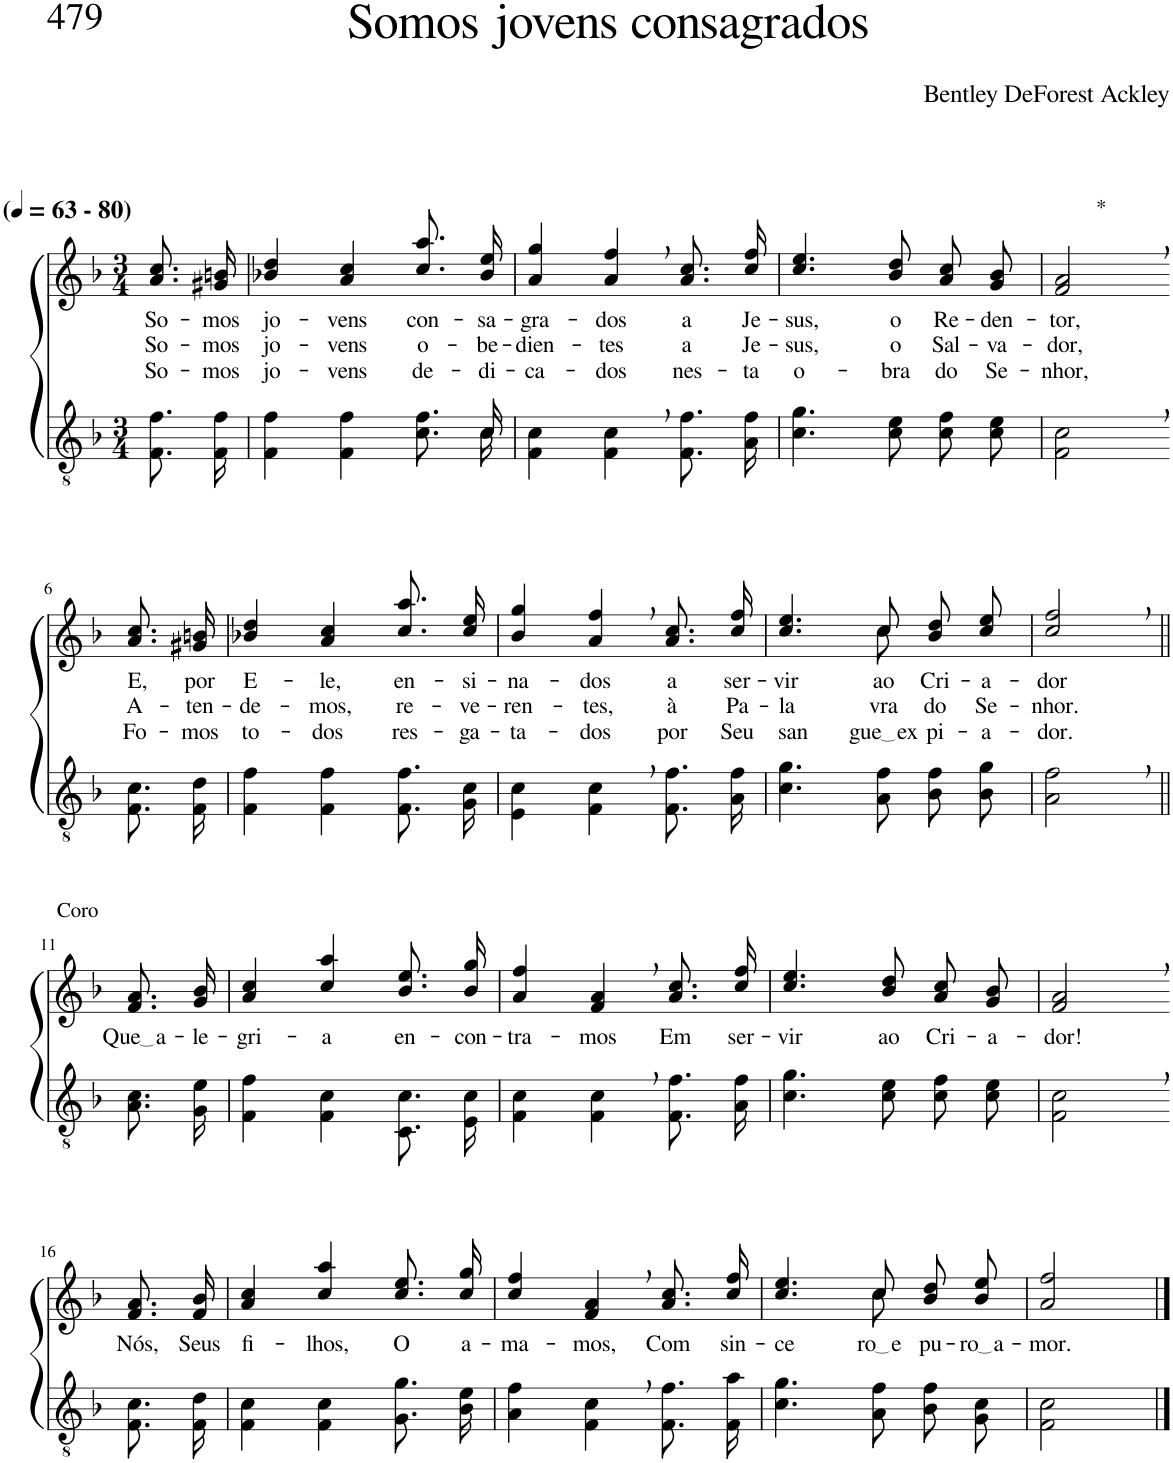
**kern	**kern	**text	**text	**text
*part2	*part1	*part1	*part1	*part1
*staff2	*staff1	*staff1	*staff1	*staff1
*I"Parte III e IV	*I"Parte I e II	*	*	*
*clefGv2	*clefG2	*	*	*
*Trd4c7	*Trd4c7	*	*	*
*k[b-]	*k[b-]	*	*	*
*M3/4	*M3/4	*	*	*
*MM63	*MM63	*	*	*
=1	=1	=1	=1	=1
!	!LO:TX:a:B:t=(	!	!	!
!	!LO:TX:a:B:t=- 80)	!	!	!
!	!	!LO:LY:b	!LO:LY:b	!LO:LY:b
8.F\ 8.f\L	8.a/ 8.cc/L	So-	So-	So-
!	!	!LO:LY:b	!LO:LY:b	!LO:LY:b
16F\ 16f\Jk	16g#X/ 16bn/Jk	-mos	-mos	-mos
=2	=2	=2	=2	=2
*^	*	*	*	*
!	!	!	!LO:LY:b	!LO:LY:b	!LO:LY:b
4F\ 4f\	8.ryy	4b-X/ 4dd/	jo-	jo-	jo-
!	!	!	!LO:LY:b	!LO:LY:b	!LO:LY:b
*v	*v	*	*	*	*
4F\ 4f\	4a/ 4cc/	-vens	-vens	-vens
!	!	!LO:LY:b	!LO:LY:b	!LO:LY:b
8.c\ 8.f\L	8.cc\ 8.aa\L	con-	o-	de-
*^	*	*	*	*
!	!	!	!LO:LY:b	!LO:LY:b	!LO:LY:b
16c\Jk	16c/	16b-\ 16ee\Jk	-sa-	-be-	-di-
=3	=3	=3	=3	=3	=3
!	!	!	!LO:LY:b	!LO:LY:b	!LO:LY:b
*v	*v	*	*	*	*
4F\ 4c\	4a/ 4gg/	-gra-	-dien-	-ca-
!	!	!LO:LY:b	!LO:LY:b	!LO:LY:b
4F\, 4c\,	4a/, 4ff/,	-dos	-tes	-dos
!	!	!LO:LY:b	!LO:LY:b	!LO:LY:b
8.F\ 8.f\L	8.a\ 8.cc\L	a	a	nes-
!	!	!LO:LY:b	!LO:LY:b	!LO:LY:b
16A\ 16f\Jk	16cc\ 16ff\Jk	Je-	Je-	-ta
=4	=4	=4	=4	=4
!	!	!LO:LY:b	!LO:LY:b	!LO:LY:b
4.c\ 4.g\	4.cc/ 4.ee/	-sus,	-sus,	o-
!	!	!LO:LY:b	!LO:LY:b	!LO:LY:b
8c\ 8e\	8b-/ 8dd/	o	o	-bra
!	!	!LO:LY:b	!LO:LY:b	!LO:LY:b
8c\ 8f\L	8a/ 8cc/L	Re-	Sal-	do
!	!	!LO:LY:b	!LO:LY:b	!LO:LY:b
8c\ 8e\J	8g/ 8b-/J	-den-	-va-	Se-
=5	=5	=5	=5	=5
!	!LO:TX:a:t=*	!	!	!
!	!	!LO:LY:b	!LO:LY:b	!LO:LY:b
2F\, 2c\,	2f/, 2a/,	-tor,	-dor,	-nhor,
!!LO:LB:g=z
=6-	=6-	=6-	=6-	=6-
!	!	!LO:LY:b	!LO:LY:b	!LO:LY:b
8.F/ 8.c/L	8.a/ 8.cc/L	E,	A-	Fo-
!	!	!LO:LY:b	!LO:LY:b	!LO:LY:b
16F/ 16d/Jk	16g#X/ 16bn/Jk	por	-ten-	-mos
=7	=7	=7	=7	=7
!	!	!LO:LY:b	!LO:LY:b	!LO:LY:b
4F\ 4f\	4b-X/ 4dd/	E-	-de-	to-
!	!	!LO:LY:b	!LO:LY:b	!LO:LY:b
4F\ 4f\	4a/ 4cc/	-le,	-mos,	-dos
!	!	!LO:LY:b	!LO:LY:b	!LO:LY:b
8.F/ 8.f/L	8.cc\ 8.aa\L	en-	re-	res-
!	!	!LO:LY:b	!LO:LY:b	!LO:LY:b
16G/ 16c/Jk	16cc\ 16ee\Jk	-si-	-ve-	-ga-
=8	=8	=8	=8	=8
!	!	!LO:LY:b	!LO:LY:b	!LO:LY:b
4E\ 4c\	4b-/ 4gg/	-na-	-ren-	-ta-
!	!	!LO:LY:b	!LO:LY:b	!LO:LY:b
4F\, 4c\,	4a/, 4ff/,	-dos	-tes,	-dos
!	!	!LO:LY:b	!LO:LY:b	!LO:LY:b
8.F\ 8.f\L	8.a\ 8.cc\L	a	à	por
!	!	!LO:LY:b	!LO:LY:b	!LO:LY:b
16A\ 16f\Jk	16cc\ 16ff\Jk	ser-	Pa-	Seu
=9	=9	=9	=9	=9
!	!	!LO:LY:b	!LO:LY:b	!LO:LY:b
*	*^	*	*	*
4.c\ 4.g\	4.cc/ 4.ee/	4.ryy	-vir	-la-	san-
!	!	!	!LO:LY:b	!LO:LY:b	!LO:LY:b
8A\ 8f\	8cc/	8cc\	ao	-vra	gue ex
!	!	!	!LO:LY:b	!LO:LY:b	!LO:LY:b
8B-\ 8f\L	8b-\ 8dd\L	4ryy	Cri-	do	-pi-
!	!	!	!LO:LY:b	!LO:LY:b	!LO:LY:b
8B-\ 8g\J	8cc\ 8ee\J	.	-a-	Se-	-a-
*	*v	*v	*	*	*
=10	=10	=10	=10	=10
!	!	!LO:LY:b	!LO:LY:b	!LO:LY:b
2A\, 2f\,	2cc/, 2ff/,	-dor	-nhor.	-dor.
!!LO:LB:g=z
=11||	=11||	=11||	=11||	=11||
!	!LO:TX:a:t=Coro	!	!	!
!	!	!LO:LY:b	!	!
8.A\ 8.c\L	8.f/ 8.a/L	Que a	.	.
!	!	!LO:LY:b	!	!
16G\ 16e\Jk	16g/ 16b-/Jk	-le-	.	.
=12	=12	=12	=12	=12
!	!	!LO:LY:b	!	!
4F\ 4f\	4a/ 4cc/	-gri-	.	.
!	!	!LO:LY:b	!	!
4F\ 4c\	4cc/ 4aa/	-a	.	.
!	!	!LO:LY:b	!	!
8.C/ 8.c/L	8.b-\ 8.ee\L	en-	.	.
!	!	!LO:LY:b	!	!
16E/ 16c/Jk	16b-\ 16gg\Jk	-con-	.	.
=13	=13	=13	=13	=13
!	!	!LO:LY:b	!	!
4F\ 4c\	4a/ 4ff/	-tra-	.	.
!	!	!LO:LY:b	!	!
4F\, 4c\,	4f/, 4a/,	-mos	.	.
!	!	!LO:LY:b	!	!
8.F\ 8.f\L	8.a\ 8.cc\L	Em	.	.
!	!	!LO:LY:b	!	!
16A\ 16f\Jk	16cc\ 16ff\Jk	ser-	.	.
=14	=14	=14	=14	=14
!	!	!LO:LY:b	!	!
4.c\ 4.g\	4.cc/ 4.ee/	-vir	.	.
!	!	!LO:LY:b	!	!
8c\ 8e\	8b-/ 8dd/	ao	.	.
!	!	!LO:LY:b	!	!
8c\ 8f\L	8a/ 8cc/L	Cri-	.	.
!	!	!LO:LY:b	!	!
8c\ 8e\J	8g/ 8b-/J	-a-	.	.
=15	=15	=15	=15	=15
!	!	!LO:LY:b	!	!
2F\, 2c\,	2f/, 2a/,	-dor!	.	.
!!LO:LB:g=z
=16-	=16-	=16-	=16-	=16-
!	!	!LO:LY:b	!	!
8.F/ 8.c/L	8.f/ 8.a/L	Nós,	.	.
!	!	!LO:LY:b	!	!
16F/ 16d/Jk	16f/ 16b-/Jk	Seus	.	.
=17	=17	=17	=17	=17
!	!	!LO:LY:b	!	!
4F\ 4c\	4a/ 4cc/	fi-	.	.
!	!	!LO:LY:b	!	!
4F\ 4c\	4cc/ 4aa/	-lhos,	.	.
!	!	!LO:LY:b	!	!
8.G\ 8.g\L	8.cc\ 8.ee\L	O	.	.
!	!	!LO:LY:b	!	!
16B-\ 16e\Jk	16cc\ 16gg\Jk	a-	.	.
=18	=18	=18	=18	=18
!	!	!LO:LY:b	!	!
4A\ 4f\	4cc/ 4ff/	-ma-	.	.
!	!	!LO:LY:b	!	!
4F\, 4c\,	4f/, 4a/,	-mos,	.	.
!	!	!LO:LY:b	!	!
8.F\ 8.f\L	8.a\ 8.cc\L	Com	.	.
!	!	!LO:LY:b	!	!
16F\ 16a\Jk	16cc\ 16ff\Jk	sin-	.	.
=19	=19	=19	=19	=19
!	!	!LO:LY:b	!	!
*	*^	*	*	*
4.c\ 4.g\	4.cc/ 4.ee/	4.ryy	-ce-	.	.
!	!	!	!LO:LY:b	!	!
8A\ 8f\	8cc/	8cc\	ro e	.	.
!	!	!	!LO:LY:b	!	!
8B-\ 8f\L	8b-\ 8dd\L	4ryy	pu-	.	.
!	!	!	!LO:LY:b	!	!
8G\ 8c\J	8b-\ 8ee\J	.	ro a	.	.
*	*v	*v	*	*	*
=20	=20	=20	=20	=20
!	!	!LO:LY:b	!	!
2F\ 2c\	2a/ 2ff/	-mor.	.	.
==	==	==	==	==
*-	*-	*-	*-	*-
